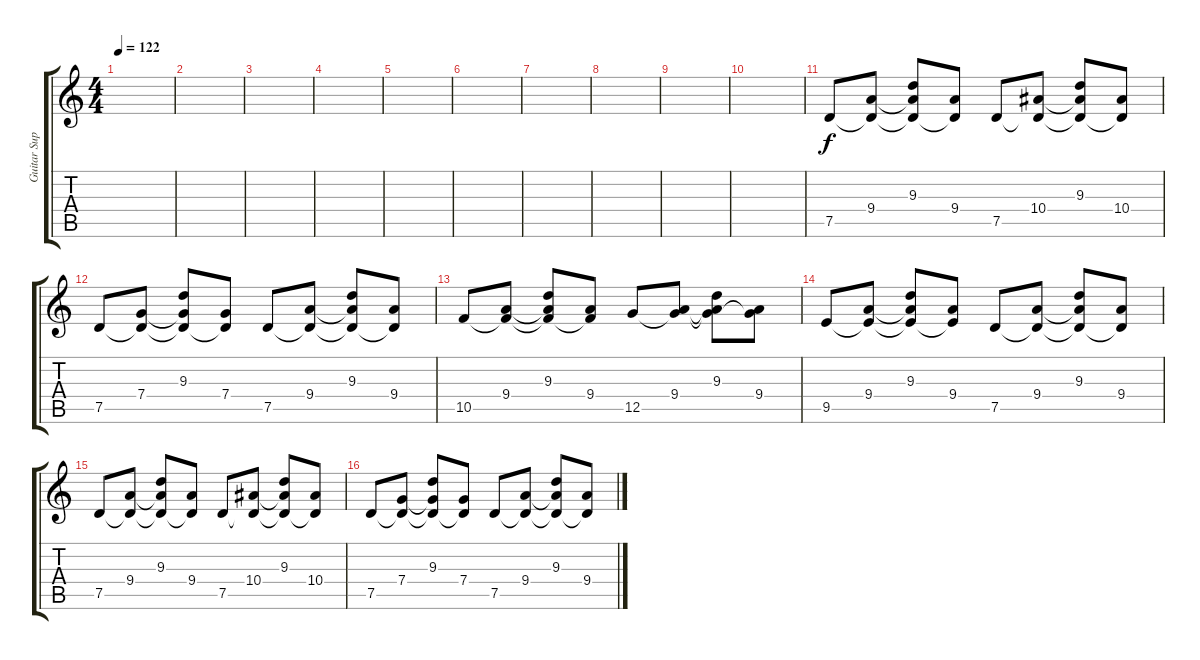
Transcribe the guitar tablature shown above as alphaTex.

\track ("Guitar Sup" "Guitar Sup") {instrument distortionguitar}
\staff {score tabs}
\tuning (D4 A3 F3 C3 G2 D2) {hide}
\ts (4 4)
\tempo 122
\clef g2
\ks c
|
|
|
|
|
|
|
|
|
|
7.5.8 (9.4 7.5{t}).8 (9.3 9.4{t} 7.5{t}).8 (9.4 7.5{t}).8 7.5.8 (10.4 7.5{t}).8 (9.3 10.4{t} 7.5{t}).8 (10.4 7.5{t}).8 |
7.5.8 (7.4 7.5{t}).8 (9.3 7.4{t} 7.5{t}).8 (7.4 7.5{t}).8 7.5.8 (9.4 7.5{t}).8 (9.3 9.4{t} 7.5{t}).8 (9.4 7.5{t}).8 |
10.5.8 (9.4 10.5{t}).8 (9.3 9.4{t} 10.5{t}).8 (9.4 10.5{t}).8 12.5.8 (9.4 12.5{t}).8 (9.3 9.4{t} 12.5{t}).8 (9.4 12.5{t}).8 |
9.5.8 (9.4 9.5{t}).8 (9.3 9.4{t} 9.5{t}).8 (9.4 9.5{t}).8 7.5.8 (9.4 7.5{t}).8 (9.3 9.4{t} 7.5{t}).8 (9.4 7.5{t}).8 |
7.5.8 (9.4 7.5{t}).8 (9.3 9.4{t} 7.5{t}).8 (9.4 7.5{t}).8 7.5.8 (10.4 7.5{t}).8 (9.3 10.4{t} 7.5{t}).8 (10.4 7.5{t}).8 |
7.5.8 (7.4 7.5{t}).8 (9.3 7.4{t} 7.5{t}).8 (7.4 7.5{t}).8 7.5.8 (9.4 7.5{t}).8 (9.3 9.4{t} 7.5{t}).8 (9.4 7.5{t}).8
